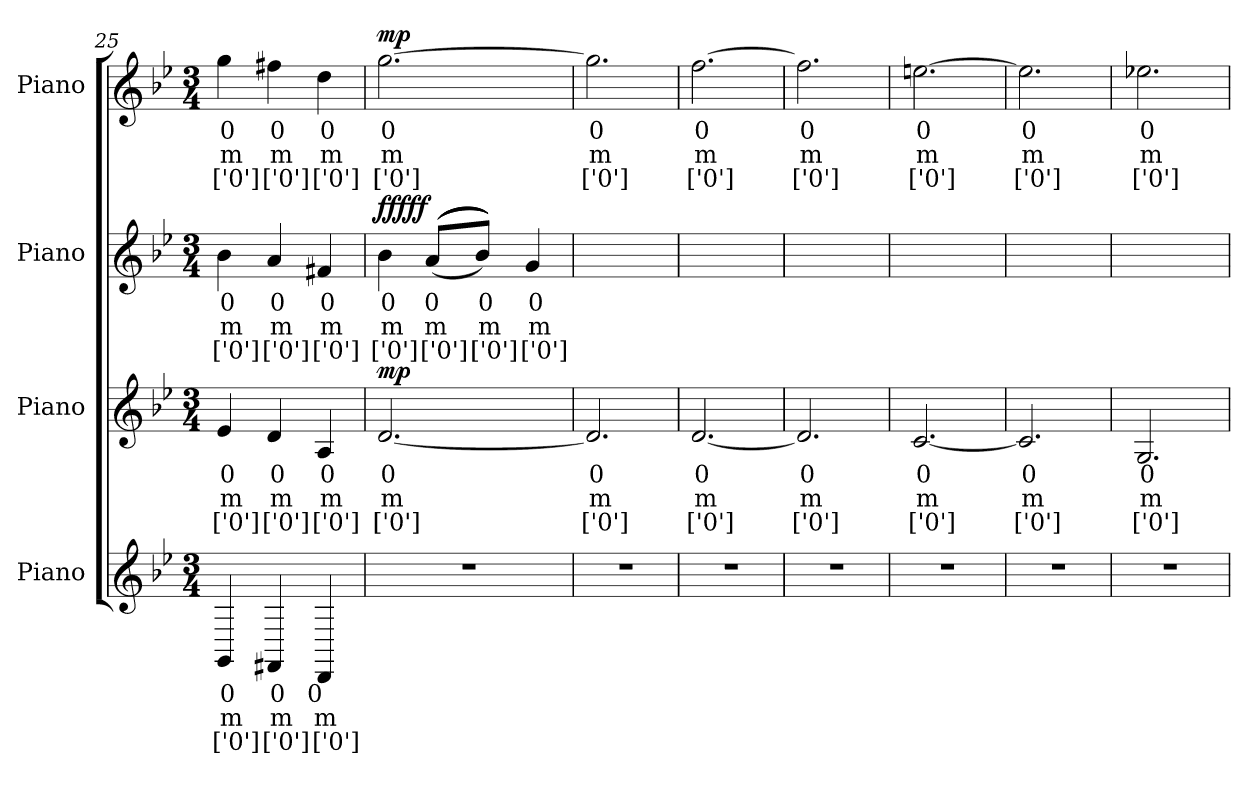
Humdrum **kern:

**kern	**text	**text	**text	**kern	**text	**text	**text	**dynam	**kern	**text	**text	**text	**dynam	**kern	**text	**text	**text	**dynam
*part4	*part4	*part4	*part4	*part3	*part3	*part3	*part3	*part3	*part2	*part2	*part2	*part2	*part2	*part1	*part1	*part1	*part1	*part1
*staff4	*staff4	*staff4	*staff4	*staff3	*staff3	*staff3	*staff3	*staff3	*staff2	*staff2	*staff2	*staff2	*staff2	*staff1	*staff1	*staff1	*staff1	*staff1
*I"Piano	*	*	*	*I"Piano	*	*	*	*	*I"Piano	*	*	*	*	*I"Piano	*	*	*	*
*I'Pno.	*	*	*	*I'Pno.	*	*	*	*	*I'Pno.	*	*	*	*	*I'Pno.	*	*	*	*
!!LO:PB:g=z
*clefG2	*	*	*	*clefG2	*	*	*	*	*clefG2	*	*	*	*	*clefG2	*	*	*	*
*k[b-e-]	*	*	*	*k[b-e-]	*	*	*	*	*k[b-e-]	*	*	*	*	*k[b-e-]	*	*	*	*
*M3/4	*	*	*	*M3/4	*	*	*	*	*M3/4	*	*	*	*	*M3/4	*	*	*	*
=25	=25	=25	=25	=25	=25	=25	=25	=25	=25	=25	=25	=25	=25	=25	=25	=25	=25	=25
4GGi/	0	m	['0']	4e-j/	0	m	['0']	.	4b-Z\	0	m	['0']	.	4ggV\	0	m	['0']	.
4FF#Xi/	0	m	['0']	4dj/	0	m	['0']	.	4aZ/	0	m	['0']	.	4ff#XV\	0	m	['0']	.
4DDi/	0	m	['0']	4Aj/	0	m	['0']	.	4f#XZ/	0	m	['0']	.	4ddV\	0	m	['0']	.
=26	=26	=26	=26	=26	=26	=26	=26	=26	=26	=26	=26	=26	=26	=26	=26	=26	=26	=26
!	!	!	!	!	!	!	!	!LO:DY:b	!	!	!	!	!LO:DY:b	!	!	!	!	!
!	!	!	!	!	!	!	!	!	!	!	!	!	!LO:DY:n=1:b	!	!	!	!	!
!	!	!	!	!	!	!	!	!	!	!	!	!	!LO:DY:n=2:b	!	!	!	!	!
!	!	!	!	!	!	!	!	!	!	!	!	!	!LO:DY:n=3:b	!	!	!	!	!
!	!	!	!	!	!	!	!	!	!	!	!	!	!LO:DY:n=4:b	!	!	!	!	!LO:DY:b
2.r	.	.	.	[2.dj/	0	m	['0']	mp	4b-Z\	0	m	['0']	f f f f f	[2.ggV\	0	m	['0']	mp
.	.	.	.	.	.	.	.	.	(<(<(<(<(<8aZ/L	0	m	['0']	.	.	.	.	.	.
.	.	.	.	.	.	.	.	.	8b-Z/J)))))	0	m	['0']	.	.	.	.	.	.
.	.	.	.	.	.	.	.	.	4gZ/	0	m	['0']	.	.	.	.	.	.
=27	=27	=27	=27	=27	=27	=27	=27	=27	=27	=27	=27	=27	=27	=27	=27	=27	=27	=27
2.r	.	.	.	2.dj/]	0	m	['0']	.	2.ryy	.	.	.	.	2.ggV\]	0	m	['0']	.
=28	=28	=28	=28	=28	=28	=28	=28	=28	=28	=28	=28	=28	=28	=28	=28	=28	=28	=28
2.r	.	.	.	[2.dj/	0	m	['0']	.	2.ryy	.	.	.	.	[2.ffV\	0	m	['0']	.
=29	=29	=29	=29	=29	=29	=29	=29	=29	=29	=29	=29	=29	=29	=29	=29	=29	=29	=29
2.r	.	.	.	2.dj/]	0	m	['0']	.	2.ryy	.	.	.	.	2.ffV\]	0	m	['0']	.
=30	=30	=30	=30	=30	=30	=30	=30	=30	=30	=30	=30	=30	=30	=30	=30	=30	=30	=30
2.r	.	.	.	[2.cj/	0	m	['0']	.	2.ryy	.	.	.	.	[2.eenV\	0	m	['0']	.
=31	=31	=31	=31	=31	=31	=31	=31	=31	=31	=31	=31	=31	=31	=31	=31	=31	=31	=31
2.r	.	.	.	2.cj/]	0	m	['0']	.	2.ryy	.	.	.	.	2.eeV\]	0	m	['0']	.
=32	=32	=32	=32	=32	=32	=32	=32	=32	=32	=32	=32	=32	=32	=32	=32	=32	=32	=32
2.r	.	.	.	2.Gj/	0	m	['0']	.	2.ryy	.	.	.	.	2.ee-XV\	0	m	['0']	.
=	=	=	=	=	=	=	=	=	=	=	=	=	=	=	=	=	=	=
*-	*-	*-	*-	*-	*-	*-	*-	*-	*-	*-	*-	*-	*-	*-	*-	*-	*-	*-
